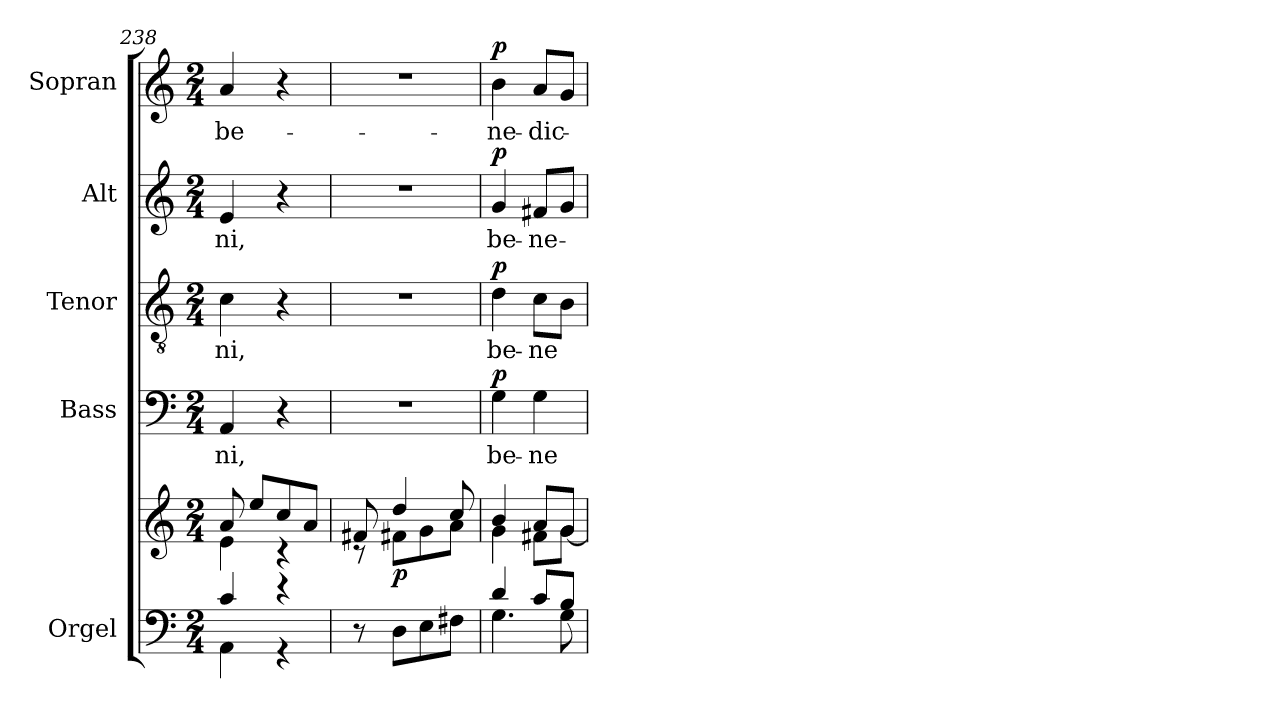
**kern	**kern	**dynam	**kern	**text	**dynam	**kern	**text	**dynam	**kern	**text	**dynam	**kern	**text	**dynam
*part5	*part5	*part5	*part4	*part4	*part4	*part3	*part3	*part3	*part2	*part2	*part2	*part1	*part1	*part1
*staff6	*staff5	*staff5/6	*staff4	*staff4	*staff4	*staff3	*staff3	*staff3	*staff2	*staff2	*staff2	*staff1	*staff1	*staff1
*I"Orgel	*	*	*I"Bass	*	*	*I"Tenor	*	*	*I"Alt	*	*	*I"Sopran	*	*
*I'Org.	*	*	*I'B.	*	*	*I'T.	*	*	*I'A.	*	*	*I'S.	*	*
*clefF4	*clefG2	*	*clefF4	*	*	*clefGv2	*	*	*clefG2	*	*	*clefG2	*	*
*k[]	*k[]	*	*k[]	*	*	*k[]	*	*	*k[]	*	*	*k[]	*	*
*C:	*C:	*	*C:	*	*	*C:	*	*	*C:	*	*	*C:	*	*
*M2/4	*M2/4	*	*M2/4	*	*	*M2/4	*	*	*M2/4	*	*	*M2/4	*	*
=238	=238	=238	=238	=238	=238	=238	=238	=238	=238	=238	=238	=238	=238	=238
*^	*^	*	*	*	*	*	*	*	*	*	*	*	*	*
!	!	!	!	!	!	!LO:LY:b	!	!	!LO:LY:b	!	!	!LO:LY:b	!	!	!LO:LY:b	!
4c/	4AA\	8a/	4e\	.	4AA/	-ni,	.	4c\	-ni,	.	4e/	-ni,	.	4a/	be-	.
.	.	8ee/L	.	.	.	.	.	.	.	.	.	.	.	.	.	.
4r	4r	8cc/	4rc	.	4r	.	.	4r	.	.	4r	.	.	4r	.	.
.	.	8a/J	.	.	.	.	.	.	.	.	.	.	.	.	.	.
*v	*v	*	*	*	*	*	*	*	*	*	*	*	*	*	*	*
=239	=239	=239	=239	=239	=239	=239	=239	=239	=239	=239	=239	=239	=239	=239	=239
8r	8f#X/	8rB	.	2r	.	.	2r	.	.	2r	.	.	2r	.	.
!	!	!	!LO:DY:b	!	!	!	!	!	!	!	!	!	!	!	!
8D\L	4dd/	8f#X\L	p	.	.	.	.	.	.	.	.	.	.	.	.
8E\	.	8g\	.	.	.	.	.	.	.	.	.	.	.	.	.
8F#X\J	8cc/	8a\J	.	.	.	.	.	.	.	.	.	.	.	.	.
=240	=240	=240	=240	=240	=240	=240	=240	=240	=240	=240	=240	=240	=240	=240	=240
*^	*	*	*	*	*	*	*	*	*	*	*	*	*	*	*
!	!	!	!	!	!	!LO:LY:b	!LO:DY:a	!	!LO:LY:b	!LO:DY:a	!	!LO:LY:b	!LO:DY:a	!	!LO:LY:b	!LO:DY:a
4d/	4.G\	4b/	4g\	.	4G\	be-	p	4d\	be-	p	4g/	be-	p	4b\	-ne-	p
!	!	!	!	!	!	!LO:LY:b	!	!	!LO:LY:b	!	!	!LO:LY:b	!	!	!LO:LY:b	!
8c/L	.	8a/L	8f#X\L	.	4G\	-ne-	.	8c\L	-ne	.	8f#X/L	-ne-	.	8a/L	-dic-	.
8B/J	8G\	8g/J	[<8g\J	.	.	.	.	8B\J	.	.	8g/J	.	.	8g/J	.	.
*v	*v	*	*	*	*	*	*	*	*	*	*	*	*	*	*	*
*	*v	*v	*	*	*	*	*	*	*	*	*	*	*	*	*
=	=	=	=	=	=	=	=	=	=	=	=	=	=	=
*-	*-	*-	*-	*-	*-	*-	*-	*-	*-	*-	*-	*-	*-	*-
